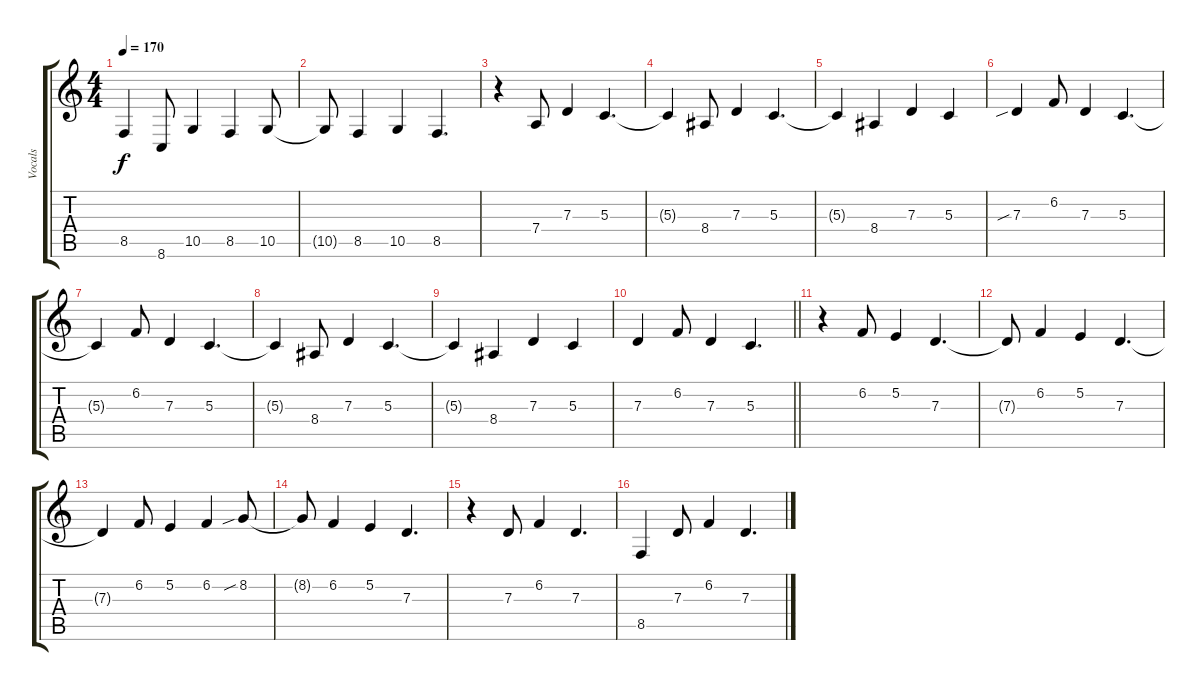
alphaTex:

\track ("Vocals" "Vocals") {instrument clarinet}
\staff {score tabs}
\tuning (E4 B3 G3 D3 A2 E2) {hide}
\ts (4 4)
\tempo 170
\clef g2
\ks c
8.5{t}.4{dy f} 8.6.8 10.5.4 8.5.4 10.5.8 |
10.5{t}.8 8.5.4 10.5.4 8.5.4{d} |
r.4 7.4.8 7.3.4 5.3.4{d} |
5.3{t}.4 8.4.8 7.3.4 5.3.4{d} |
5.3{t}.4 8.4.4 7.3.4 5.3.4 |
7.3{sib}.4 6.2.8 7.3.4 5.3.4{d} |
5.3{t}.4 6.2.8 7.3.4 5.3.4{d} |
5.3{t}.4 8.4.8 7.3.4 5.3.4{d} |
5.3{t}.4 8.4.4 7.3.4 5.3.4 |
\barLineRight lightlight
7.3.4 6.2.8 7.3.4 5.3.4{d} |
r.4 6.2.8 5.2.4 7.3.4{d} |
7.3{t}.8 6.2.4 5.2.4 7.3.4{d} |
7.3{t}.4 6.2.8 5.2.4 6.2.4 8.2{sib}.8 |
8.2{t}.8 6.2.4 5.2.4 7.3.4{d} |
r.4 7.3.8 6.2.4 7.3.4{d} |
8.5.4 7.3.8 6.2.4 7.3.4{d}
